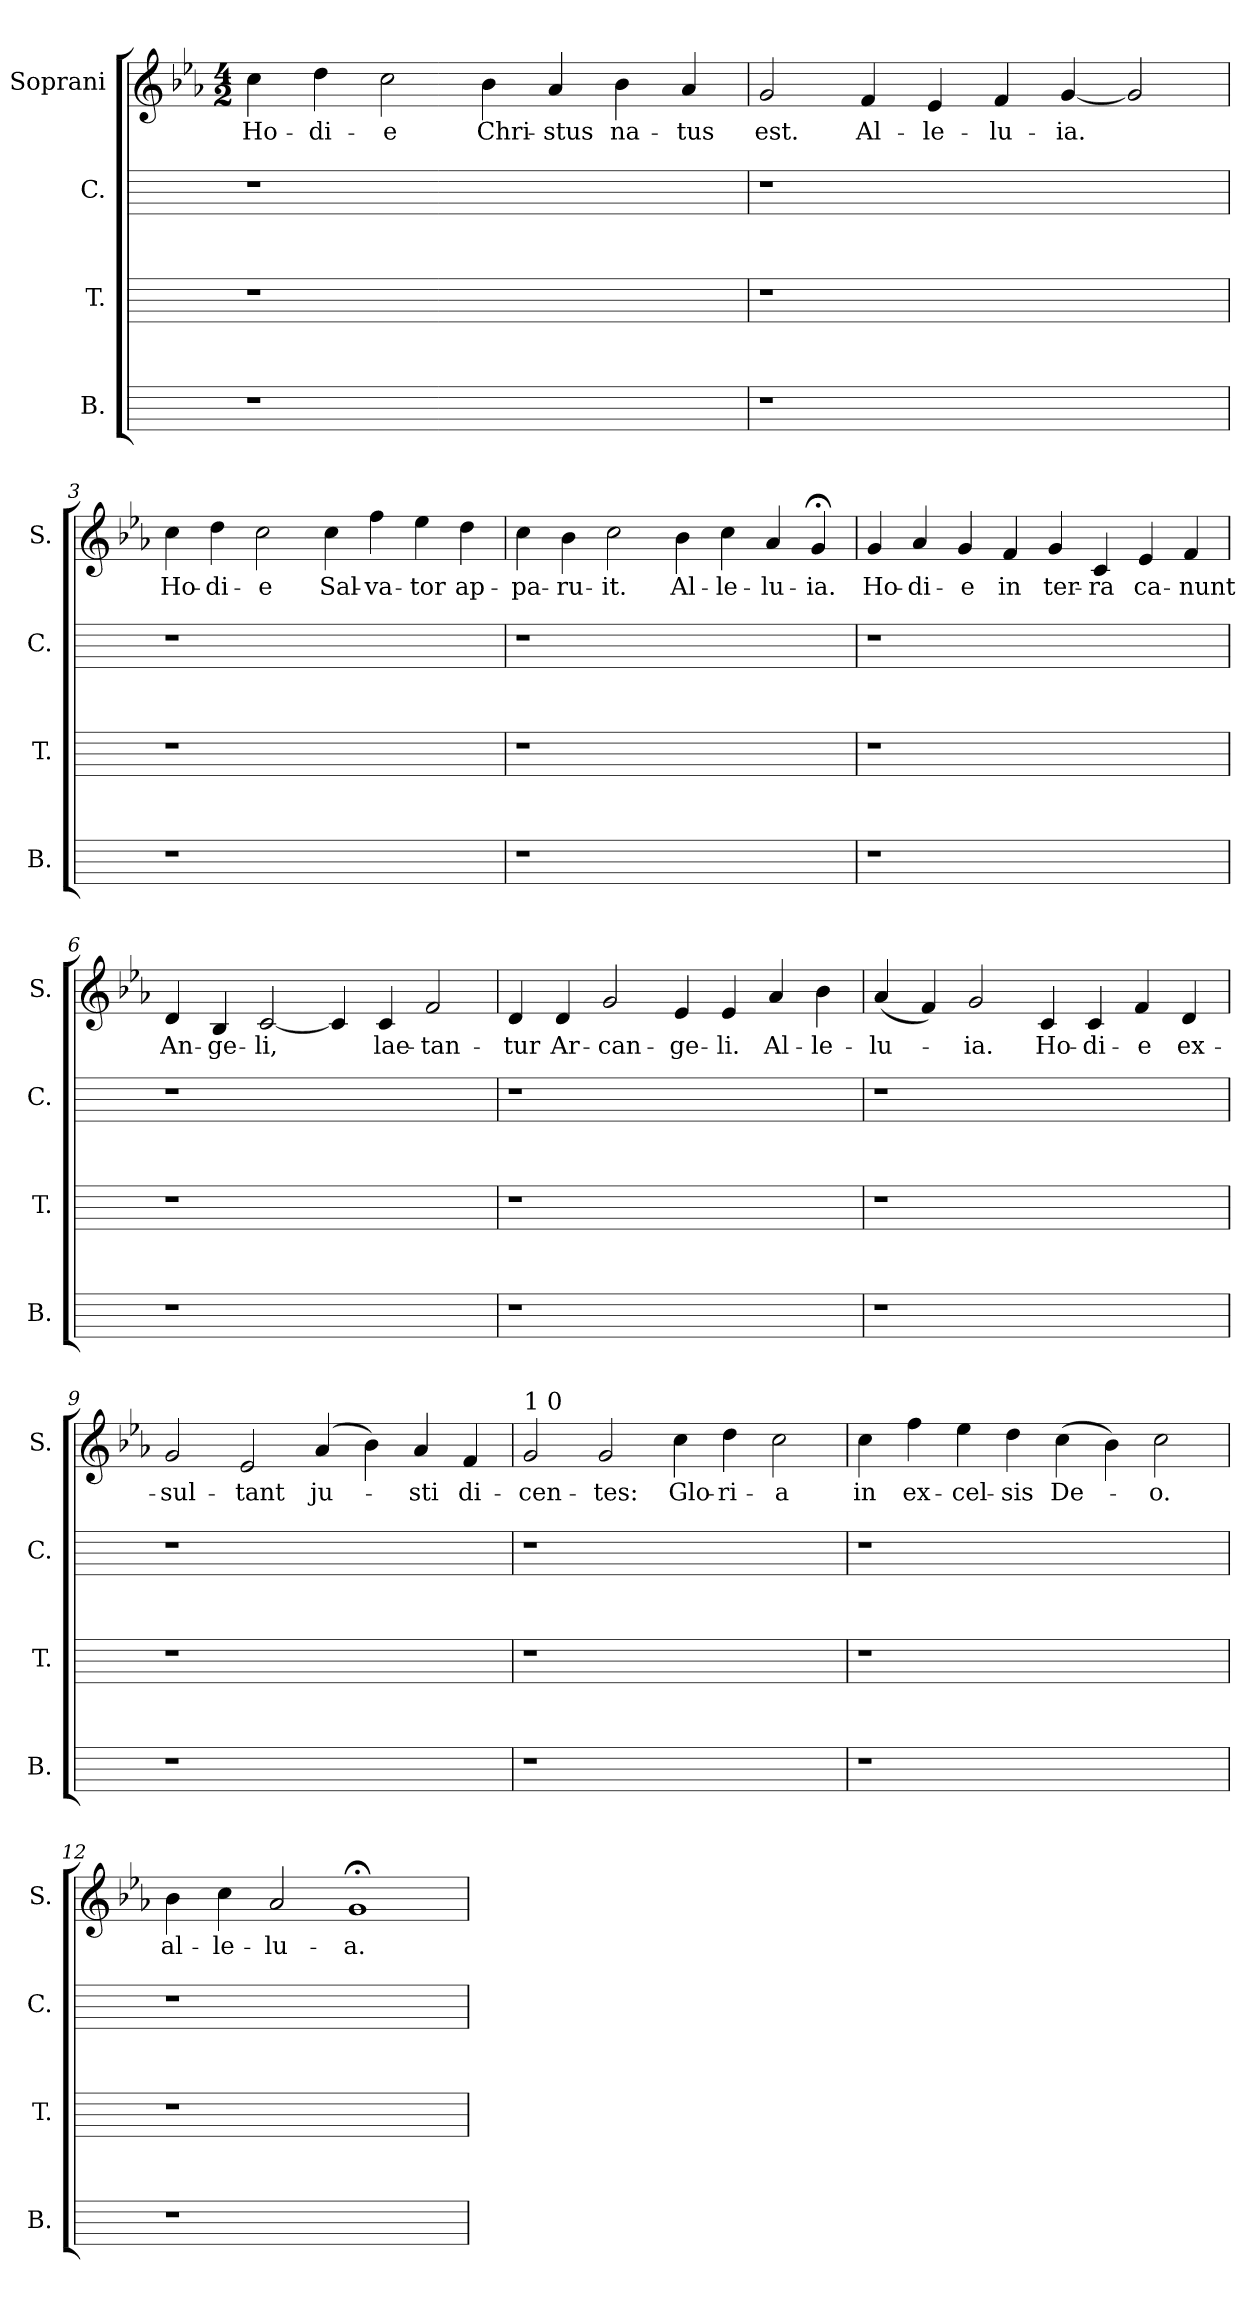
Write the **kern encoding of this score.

**kern	**kern	**kern	**kern	**text
*part4	*part3	*part2	*part1	*part1
*staff4	*staff3	*staff2	*staff1	*staff1
*I"B.	*I"T.	*I"C.	*I"Soprani	*
*I'B.	*I'T.	*I'C.	*I'S.	*
!!LO:PB:g=z
*stria5	*stria5	*stria5	*stria5	*
*	*	*	*clefG2	*
*	*	*	*k[b-e-a-]	*
*	*	*	*E-:	*
*	*	*	*M4/2	*
=1	=1	=1	=1	=1
!	!	!	!	!LO:LY:b:cj
1r	1r	1r	4cc\	Ho-
!	!	!	!	!LO:LY:b:cj
.	.	.	4dd\	-di-
!	!	!	!	!LO:LY:b:cj
.	.	.	2cc\	-e
!	!	!	!	!LO:LY:b:cj
1ryy	1ryy	1ryy	4b-\	Chri-
!	!	!	!	!LO:LY:b:rj
.	.	.	4a-/	-stus
!	!	!	!	!LO:LY:b:cj
.	.	.	4b-\	na-
!	!	!	!	!LO:LY:b:cj
.	.	.	4a-/	-tus
=2	=2	=2	=2	=2
!	!	!	!	!LO:LY:b:cj
1r	1r	1r	2g/	est.
!	!	!	!	!LO:LY:b:cj
.	.	.	4f/	Al-
!	!	!	!	!LO:LY:b:cj
.	.	.	4e-/	-le-
!	!	!	!	!LO:LY:b:cj
1ryy	1ryy	1ryy	4f/	-lu-
!	!	!	!	!LO:LY:b:cj
.	.	.	[<4g/	-ia.
.	.	.	2g/]	.
=3	=3	=3	=3	=3
!	!	!	!	!LO:LY:b:cj
1r	1r	1r	4cc\	Ho-
!	!	!	!	!LO:LY:b:cj
.	.	.	4dd\	-di-
!	!	!	!	!LO:LY:b:cj
.	.	.	2cc\	-e
!	!	!	!	!LO:LY:b:cj
1ryy	1ryy	1ryy	4cc\	Sal-
!	!	!	!	!LO:LY:b:cj
.	.	.	4ff\	-va-
!	!	!	!	!LO:LY:b:cj
.	.	.	4ee-\	-tor
!	!	!	!	!LO:LY:b:cj
.	.	.	4dd\	ap-
!!LO:LB:g=z
=4	=4	=4	=4	=4
!	!	!	!	!LO:LY:b:cj
1r	1r	1r	4cc\	-pa-
!	!	!	!	!LO:LY:b:cj
.	.	.	4b-\	-ru-
!	!	!	!	!LO:LY:b:cj
.	.	.	2cc\	-it.
!	!	!	!	!LO:LY:b:cj
1ryy	1ryy	1ryy	4b-\	Al-
!	!	!	!	!LO:LY:b:cj
.	.	.	4cc\	-le-
!	!	!	!	!LO:LY:b:cj
.	.	.	4a-/	-lu-
!	!	!	!	!LO:LY:b:cj
.	.	.	4g;</	-ia.
=5	=5	=5	=5	=5
!	!	!	!	!LO:LY:b:cj
1r	1r	1r	4g/	Ho-
!	!	!	!	!LO:LY:b:cj
.	.	.	4a-/	-di-
!	!	!	!	!LO:LY:b:cj
.	.	.	4g/	-e
!	!	!	!	!LO:LY:b:cj
.	.	.	4f/	in
!	!	!	!	!LO:LY:b:cj
1ryy	1ryy	1ryy	4g/	ter-
!	!	!	!	!LO:LY:b:cj
.	.	.	4c/	-ra
!	!	!	!	!LO:LY:b
.	.	.	4e-/	ca-
!	!	!	!	!LO:LY:b:cj
.	.	.	4f/	-nunt
=6	=6	=6	=6	=6
!	!	!	!	!LO:LY:b:cj
1r	1r	1r	4d/	An-
!	!	!	!	!LO:LY:b:cj
.	.	.	4B-/	-ge-
!	!	!	!	!LO:LY:b:cj
.	.	.	[<2c/	-li,
1ryy	1ryy	1ryy	4c/]	.
!	!	!	!	!LO:LY:b:cj
.	.	.	4c/	lae-
!	!	!	!	!LO:LY:b:cj
.	.	.	2f/	-tan-
!!LO:LB:g=z
=7	=7	=7	=7	=7
!	!	!	!	!LO:LY:b:cj
1r	1r	1r	4d/	-tur
!	!	!	!	!LO:LY:b:cj
.	.	.	4d/	Ar-
!	!	!	!	!LO:LY:b:cj
.	.	.	2g/	-can-
!	!	!	!	!LO:LY:b:cj
1ryy	1ryy	1ryy	4e-/	-ge-
!	!	!	!	!LO:LY:b:cj
.	.	.	4e-/	-li.
!	!	!	!	!LO:LY:b:cj
.	.	.	4a-/	Al-
!	!	!	!	!LO:LY:b:cj
.	.	.	4b-\	-le-
=8	=8	=8	=8	=8
!	!	!	!	!LO:LY:b:cj
1r	1r	1r	(<4a-/	-lu-
.	.	.	4f/)	.
!	!	!	!	!LO:LY:b:cj
.	.	.	2g/	-ia.
!	!	!	!	!LO:LY:b:cj
1ryy	1ryy	1ryy	4c/	Ho-
!	!	!	!	!LO:LY:b:cj
.	.	.	4c/	-di-
!	!	!	!	!LO:LY:b:cj
.	.	.	4f/	-e
!	!	!	!	!LO:LY:b:cj
.	.	.	4d/	ex-
=9	=9	=9	=9	=9
!	!	!	!	!LO:LY:b:cj
1r	1r	1r	2g/	-sul-
!	!	!	!	!LO:LY:b:cj
.	.	.	2e-/	-tant
!	!	!	!	!LO:LY:b:cj
1ryy	1ryy	1ryy	(>4a-/	ju-
.	.	.	4b-\)	.
!	!	!	!	!LO:LY:b:cj
.	.	.	4a-/	-sti
!	!	!	!	!LO:LY:b:cj
.	.	.	4f/	di-
!!LO:LB:g=z
=10	=10	=10	=10	=10
!	!	!	!LO:TX:a:t=1 0	!
!	!	!	!	!LO:LY:b:cj
1r	1r	1r	2g/	-cen-
!	!	!	!	!LO:LY:b:cj
.	.	.	2g/	-tes:
!	!	!	!	!LO:LY:b:cj
1ryy	1ryy	1ryy	4cc\	Glo-
!	!	!	!	!LO:LY:b:cj
.	.	.	4dd\	-ri-
!	!	!	!	!LO:LY:b:cj
.	.	.	2cc\	-a
=11	=11	=11	=11	=11
!	!	!	!	!LO:LY:b:cj
1r	1r	1r	4cc\	in
!	!	!	!	!LO:LY:b:cj
.	.	.	4ff\	ex-
!	!	!	!	!LO:LY:b:cj
.	.	.	4ee-\	-cel-
!	!	!	!	!LO:LY:b:cj
.	.	.	4dd\	-sis
!	!	!	!	!LO:LY:b:cj
1ryy	1ryy	1ryy	(>4cc\	De-
.	.	.	4b-\)	.
!	!	!	!	!LO:LY:b:cj
.	.	.	2cc\	-o.
=12	=12	=12	=12	=12
!	!	!	!	!LO:LY:b:cj
1r	1r	1r	4b-\	al-
!	!	!	!	!LO:LY:b:cj
.	.	.	4cc\	-le-
!	!	!	!	!LO:LY:b:cj
.	.	.	2a-/	-lu-
!	!	!	!	!LO:LY:b:rj
1ryy	1ryy	1ryy	1g;<	-a.
=	=	=	=	=
*-	*-	*-	*-	*-
